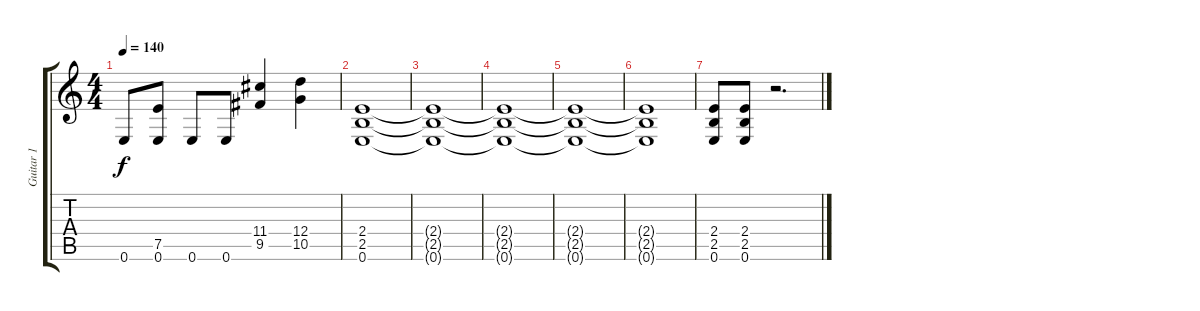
\track ("Guitar 1" "Guitar 1") {instrument distortionguitar}
\staff {score tabs}
\tuning (E4 B3 G3 D3 A2 E2) {hide}
\ts (4 4)
\tempo 140
\clef g2
\ks c
0.6.8{dy f} (7.5 0.6).8 0.6.8 0.6.8 (11.4 9.5).4 (12.4 10.5).4 |
(2.4 2.5 0.6).1 |
(2.4{t} 2.5{t} 0.6{t}).1 |
(2.4{t} 2.5{t} 0.6{t}).1 |
(2.4{t} 2.5{t} 0.6{t}).1 |
(2.4{t} 2.5{t} 0.6{t}).1 |
(2.4 2.5 0.6).8 (2.4 2.5 0.6).8 r.2{d}
